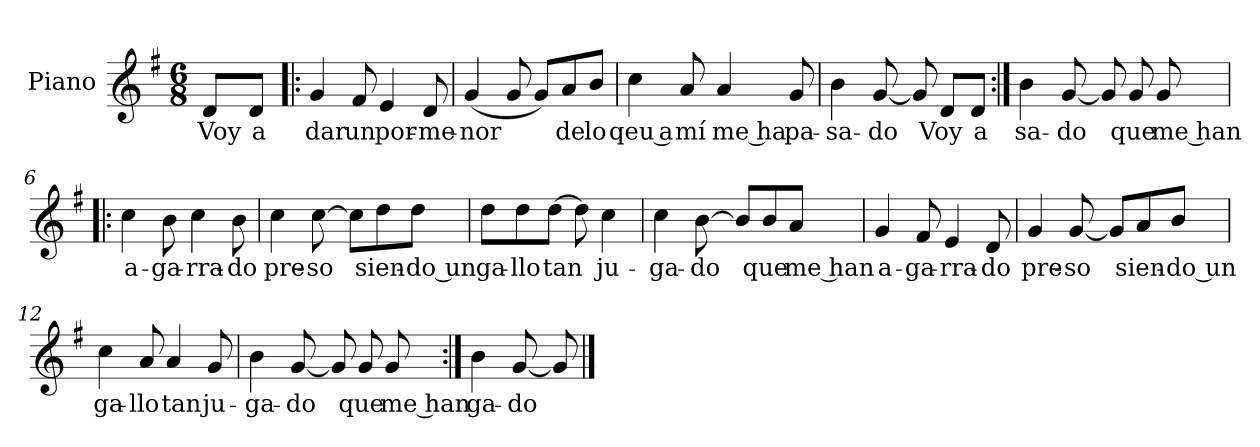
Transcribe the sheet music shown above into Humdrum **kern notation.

**kern	**text
*part1	*part1
*staff1	*staff1
*I"Piano	*
*I'Pno.	*
*clefG2	*
*k[f#]	*
*G:	*
*M6/8	*
=1	=1
8d/L	Voy
8d/J	a
=2!|:	=2!|:
4g/	dar
8f#/	un
4e/	por-
8d/	-me-
=3	=3
(4g/	-nor
8g/	.
8g/L)	.
8a/	de
8b/J	lo
=4	=4
4cc\	qeu a
8a/	mí
4a/	me ha
8g/	pa-
=5a	=5a
4b\	-sa-
[8g/	-do
8g/]	.
8d/L	Voy
8d/J	a
=5b:|!	=5b:|!
4b\	-sa-
[8g/	-do
8g/]	.
8g/	que
8g/	me han
=6!|:	=6!|:
4cc\	a-
8b\	-ga-
4cc\	-rra-
8b\	-do
=7	=7
4cc\	pre-
[8cc\	-so
8cc\L]	.
8dd\	sien-
8dd\J	-do un
=8	=8
8dd\L	ga-
8dd\	-llo
[8dd\J	tan
8dd\]	.
4cc\	ju-
=9	=9
4cc\	-ga-
[8b\	-do
8b/L]	.
8b/	que
8a/J	me han
=10	=10
4g/	a-
8f#/	-ga-
4e/	-rra-
8d/	-do
=11	=11
4g/	pre-
[8g/	-so
8g/L]	.
8a/	sien-
8b/J	-do un
=12	=12
4cc\	ga-
8a/	-llo
4a/	tan
8g/	ju-
=13a	=13a
4b\	-ga-
[8g/	-do
8g/]	.
8g/	que
8g/	me han
=13b:|!	=13b:|!
4b\	-ga-
[8g/	-do
8g/]	.
==	==
*-	*-
